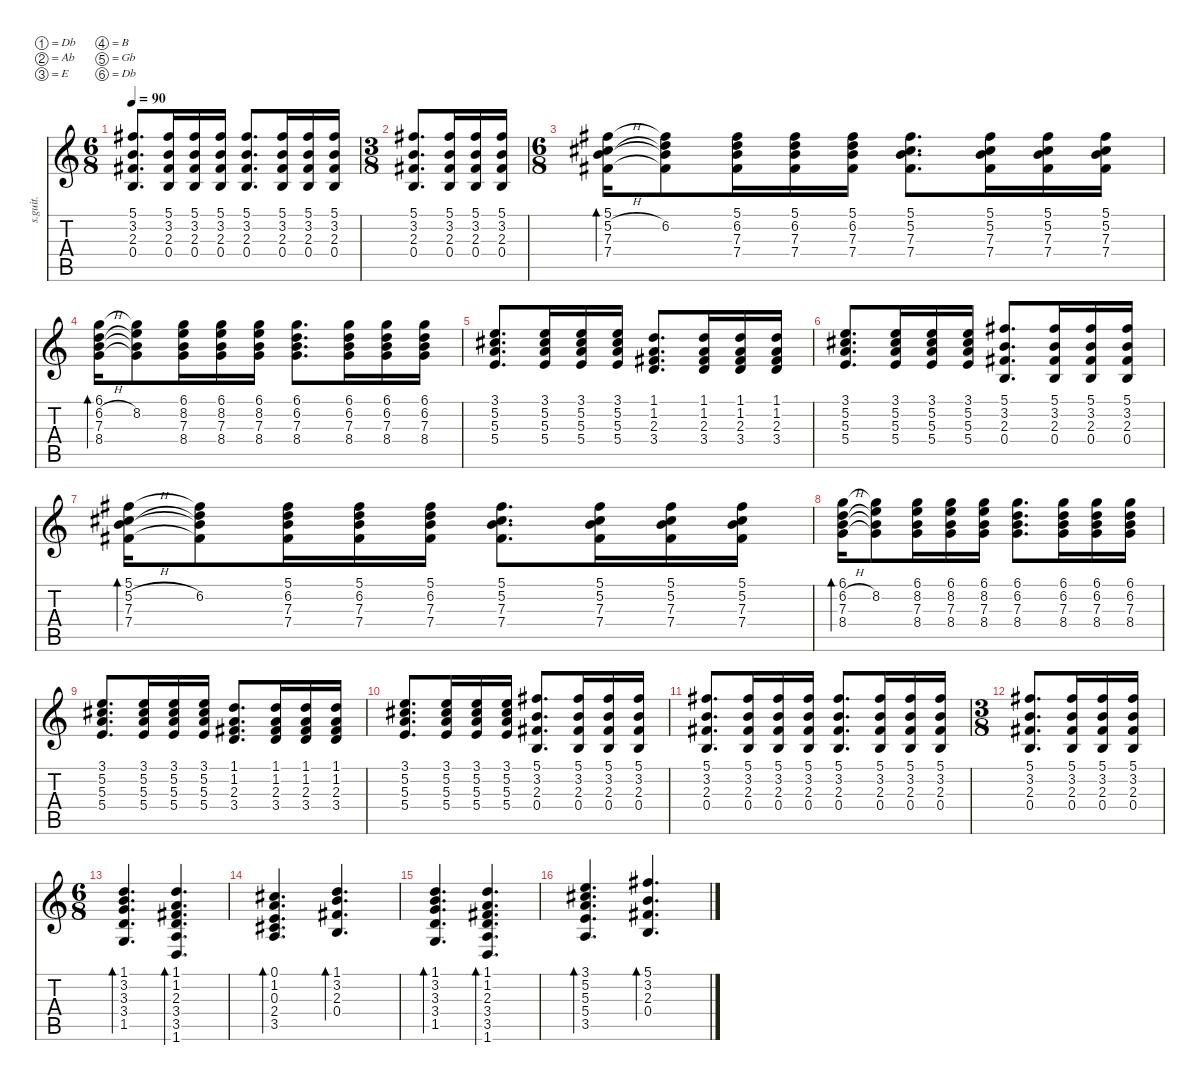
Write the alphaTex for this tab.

\defaultSystemsLayout 4
\hideDynamics
\bracketExtendMode nobrackets
\otherSystemsTrackNameOrientation horizontal
\track ("Marco Hietala" "s.guit.") {instrument acousticguitarsteel}
\staff {score tabs}
\tuning (Db4 Ab3 E3 B2 Gb2 Db2)
\ts (6 8)
\tempo 90
\clef g2
\ks c
(5.1{acc #} 3.2 2.3{acc #} 0.4).8{d dy f beam Up} (5.1{acc #} 3.2 2.3{acc #} 0.4).16{beam Up} (5.1{acc #} 3.2 2.3{acc #} 0.4).16{beam Up} (5.1{acc #} 3.2 2.3{acc #} 0.4).16{beam Up} (5.1{acc #} 3.2 2.3{acc #} 0.4).8{d beam Up} (5.1{acc #} 3.2 2.3{acc #} 0.4).16{beam Up} (5.1{acc #} 3.2 2.3{acc #} 0.4).16{beam Up} (5.1{acc #} 3.2 2.3{acc #} 0.4).16{beam Up} |
\ts (3 8)
\beaming (8 3)
(5.1{acc #} 3.2 2.3{acc #} 0.4).8{d beam Up} (5.1{acc #} 3.2 2.3{acc #} 0.4).16{beam Up} (5.1{acc #} 3.2 2.3{acc #} 0.4).16{beam Up} (5.1{acc #} 3.2 2.3{acc #} 0.4).16{beam Up} |
\ts (6 8)
\beaming (8 3 3)
(5.1{acc #} 5.2{h acc #} 7.3 7.4{acc #}).16{bd 60 beam Down} (5.1{t acc #} 6.2 7.3{t} 7.4{t acc #}).8{beam Down} (5.1{acc #} 6.2 7.3 7.4{acc #}).16{beam Down} (5.1{acc #} 6.2 7.3 7.4{acc #}).16{beam Down} (5.1{acc #} 6.2 7.3 7.4{acc #}).16{beam Down} (5.1{acc #} 5.2{acc #} 7.3 7.4{acc #}).8{d beam Down} (5.1{acc #} 5.2{acc #} 7.3 7.4{acc #}).16{beam Down} (5.1{acc #} 5.2{acc #} 7.3 7.4{acc #}).16{beam Down} (5.1{acc #} 5.2{acc #} 7.3 7.4{acc #}).16{beam Down} |
(6.1 6.2{h} 7.3 8.4).16{bd 60 beam Down} (6.1{t} 8.2 7.3{t} 8.4{t}).8{beam Down} (6.1 8.2 7.3 8.4).16{beam Down} (6.1 8.2 7.3 8.4).16{beam Down} (6.1 8.2 7.3 8.4).16{beam Down} (6.1 6.2 7.3 8.4).8{d beam Down} (6.1 6.2 7.3 8.4).16{beam Down} (6.1 6.2 7.3 8.4).16{beam Down} (6.1 6.2 7.3 8.4).16{beam Down} |
(3.1 5.2{acc #} 5.3 5.4).8{d beam Up} (3.1 5.2{acc #} 5.3 5.4).16{beam Up} (3.1 5.2{acc #} 5.3 5.4).16{beam Up} (3.1 5.2{acc #} 5.3 5.4).16{beam Up} (1.1 1.2 2.3{acc #} 3.4).8{d beam Up} (1.1 1.2 2.3{acc #} 3.4).16{beam Up} (1.1 1.2 2.3{acc #} 3.4).16{beam Up} (1.1 1.2 2.3{acc #} 3.4).16{beam Up} |
(3.1 5.2{acc #} 5.3 5.4).8{d beam Up} (3.1 5.2{acc #} 5.3 5.4).16{beam Up} (3.1 5.2{acc #} 5.3 5.4).16{beam Up} (3.1 5.2{acc #} 5.3 5.4).16{beam Up} (5.1{acc #} 3.2 2.3{acc #} 0.4).8{d beam Up} (5.1{acc #} 3.2 2.3{acc #} 0.4).16{beam Up} (5.1{acc #} 3.2 2.3{acc #} 0.4).16{beam Up} (5.1{acc #} 3.2 2.3{acc #} 0.4).16{beam Up} |
(5.1{acc #} 5.2{h acc #} 7.3 7.4{acc #}).16{bd 60 beam Down} (5.1{t acc #} 6.2 7.3{t} 7.4{t acc #}).8{beam Down} (5.1{acc #} 6.2 7.3 7.4{acc #}).16{beam Down} (5.1{acc #} 6.2 7.3 7.4{acc #}).16{beam Down} (5.1{acc #} 6.2 7.3 7.4{acc #}).16{beam Down} (5.1{acc #} 5.2{acc #} 7.3 7.4{acc #}).8{d beam Down} (5.1{acc #} 5.2{acc #} 7.3 7.4{acc #}).16{beam Down} (5.1{acc #} 5.2{acc #} 7.3 7.4{acc #}).16{beam Down} (5.1{acc #} 5.2{acc #} 7.3 7.4{acc #}).16{beam Down} |
(6.1 6.2{h} 7.3 8.4).16{bd 60 beam Down} (6.1{t} 8.2 7.3{t} 8.4{t}).8{beam Down} (6.1 8.2 7.3 8.4).16{beam Down} (6.1 8.2 7.3 8.4).16{beam Down} (6.1 8.2 7.3 8.4).16{beam Down} (6.1 6.2 7.3 8.4).8{d beam Down} (6.1 6.2 7.3 8.4).16{beam Down} (6.1 6.2 7.3 8.4).16{beam Down} (6.1 6.2 7.3 8.4).16{beam Down} |
(3.1 5.2{acc #} 5.3 5.4).8{d beam Up} (3.1 5.2{acc #} 5.3 5.4).16{beam Up} (3.1 5.2{acc #} 5.3 5.4).16{beam Up} (3.1 5.2{acc #} 5.3 5.4).16{beam Up} (1.1 1.2 2.3{acc #} 3.4).8{d beam Up} (1.1 1.2 2.3{acc #} 3.4).16{beam Up} (1.1 1.2 2.3{acc #} 3.4).16{beam Up} (1.1 1.2 2.3{acc #} 3.4).16{beam Up} |
(3.1 5.2{acc #} 5.3 5.4).8{d beam Up} (3.1 5.2{acc #} 5.3 5.4).16{beam Up} (3.1 5.2{acc #} 5.3 5.4).16{beam Up} (3.1 5.2{acc #} 5.3 5.4).16{beam Up} (5.1{acc #} 3.2 2.3{acc #} 0.4).8{d beam Up} (5.1{acc #} 3.2 2.3{acc #} 0.4).16{beam Up} (5.1{acc #} 3.2 2.3{acc #} 0.4).16{beam Up} (5.1{acc #} 3.2 2.3{acc #} 0.4).16{beam Up} |
(5.1{acc #} 3.2 2.3{acc #} 0.4).8{d beam Up} (5.1{acc #} 3.2 2.3{acc #} 0.4).16{beam Up} (5.1{acc #} 3.2 2.3{acc #} 0.4).16{beam Up} (5.1{acc #} 3.2 2.3{acc #} 0.4).16{beam Up} (5.1{acc #} 3.2 2.3{acc #} 0.4).8{d beam Up} (5.1{acc #} 3.2 2.3{acc #} 0.4).16{beam Up} (5.1{acc #} 3.2 2.3{acc #} 0.4).16{beam Up} (5.1{acc #} 3.2 2.3{acc #} 0.4).16{beam Up} |
\ts (3 8)
\beaming (8 3)
(5.1{acc #} 3.2 2.3{acc #} 0.4).8{d beam Up} (5.1{acc #} 3.2 2.3{acc #} 0.4).16{beam Up} (5.1{acc #} 3.2 2.3{acc #} 0.4).16{beam Up} (5.1{acc #} 3.2 2.3{acc #} 0.4).16{beam Up} |
\ts (6 8)
\beaming (8 3 3)
(1.1 3.2 3.3 3.4 1.5).4{d bd 120 beam Up} (1.1 1.2 2.3{acc #} 3.4 3.5 1.6).4{d bd 120 beam Up} |
(0.1{acc #} 1.2 0.3 2.4{acc #} 3.5).4{d bd 120 beam Up} (1.1 3.2 2.3{acc #} 0.4).4{d bd 120 beam Up} |
(1.1 3.2 3.3 3.4 1.5).4{d bd 120 beam Up} (1.1 1.2 2.3{acc #} 3.4 3.5 1.6).4{d bd 120 beam Up} |
(3.1 5.2{acc #} 5.3 5.4 3.5).4{d bd 120 beam Up} (5.1{acc #} 3.2 2.3{acc #} 0.4).4{d bd 120 beam Up}
